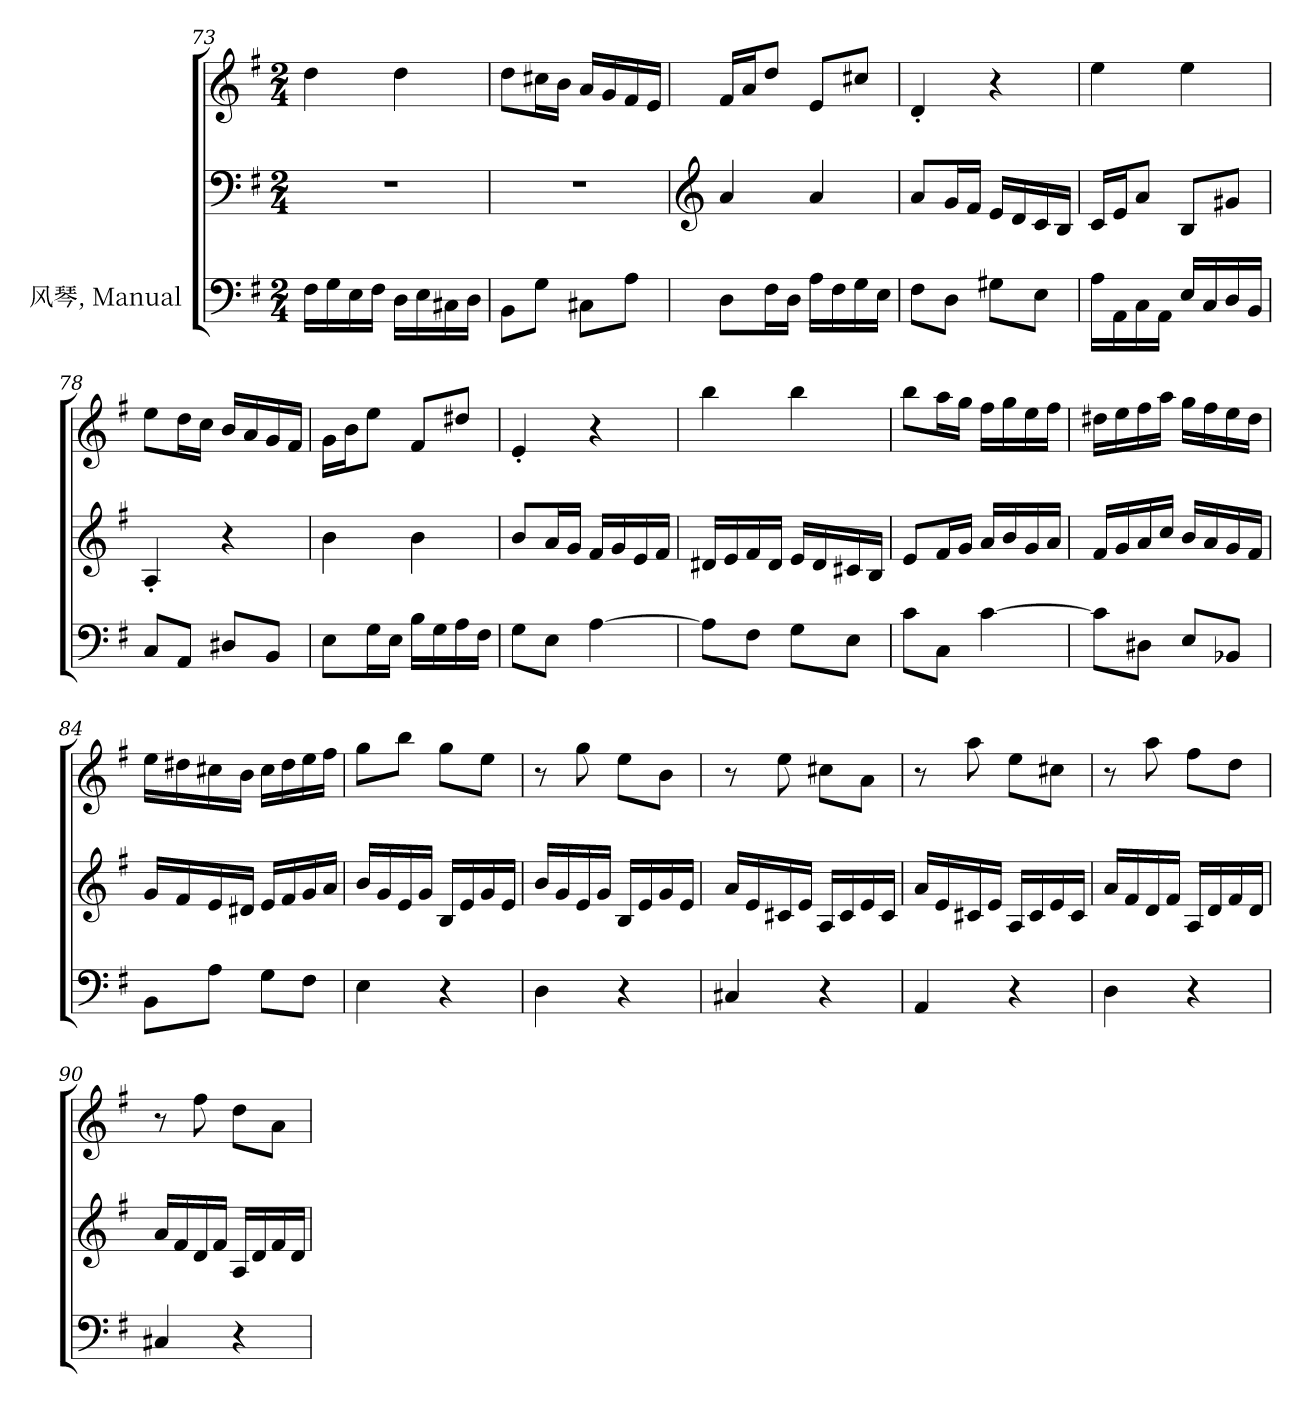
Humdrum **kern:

**kern	**kern	**kern
*part1	*part1	*part1
*staff3	*staff2	*staff1
*I"风琴, Manual	*	*
*clefF4	*clefF4	*clefG2
*k[f#]	*k[f#]	*k[f#]
*M2/4	*M2/4	*M2/4
=73	=73	=73
16F#\LL	2r	4dd\
16G\	.	.
16E\	.	.
16F#\JJ	.	.
16D\LL	.	4dd\
16E\	.	.
16C#X\	.	.
16D\JJ	.	.
!!LO:LB:g=z
=74	=74	=74
8BB\L	2r	8dd\L
8G\J	.	16cc#X\L
.	.	16b\JJ
8C#X\L	.	16a/LL
.	.	16g/
8A\J	.	16f#/
.	.	16e/JJ
=75	=75	=75
*	*clefG2	*
8D\L	4a/	16f#/LL
.	.	16a/J
16F#\L	.	8dd/J
16D\JJ	.	.
16A\LL	4a/	8e/L
16F#\	.	.
16G\	.	8cc#X/J
16E\JJ	.	.
=76	=76	=76
8F#\L	8a/L	4d'/
8D\J	16g/L	.
.	16f#/JJ	.
8G#X\L	16e/LL	4r
.	16d/	.
8E\J	16c/	.
.	16B/JJ	.
=77	=77	=77
16A\LL	16c/LL	4ee\
16AA\	16e/J	.
16C\	8a/J	.
16AA\JJ	.	.
16E/LL	8B/L	4ee\
16C/	.	.
16D/	8g#X/J	.
16BB/JJ	.	.
=78	=78	=78
8C/L	4A'/	8ee\L
8AA/J	.	16dd\L
.	.	16cc\JJ
8D#X/L	4r	16b/LL
.	.	16a/
8BB/J	.	16g/
.	.	16f#/JJ
!!LO:PB:g=z
=79	=79	=79
8E\L	4b\	16g\LL
.	.	16b\J
16G\L	.	8ee\J
16E\JJ	.	.
16B\LL	4b\	8f#/L
16G\	.	.
16A\	.	8dd#X/J
16F#\JJ	.	.
=80	=80	=80
8G\L	8b/L	4e'/
8E\J	16a/L	.
.	16g/JJ	.
[4A\	16f#/LL	4r
.	16g/	.
.	16e/	.
.	16f#/JJ	.
=81	=81	=81
8A\L]	16d#X/LL	4bb\
.	16e/	.
8F#\J	16f#/	.
.	16d#/JJ	.
8G\L	16e/LL	4bb\
.	16d#/	.
8E\J	16c#X/	.
.	16B/JJ	.
=82	=82	=82
8c\L	8e/L	8bb\L
8C\J	16f#/L	16aa\L
.	16g/JJ	16gg\JJ
[4c\	16a/LL	16ff#\LL
.	16b/	16gg\
.	16g/	16ee\
.	16a/JJ	16ff#\JJ
=83	=83	=83
8c\L]	16f#/LL	16dd#X\LL
.	16g/	16ee\
8D#X\J	16a/	16ff#\
.	16cc/JJ	16aa\JJ
8E/L	16b/LL	16gg\LL
.	16a/	16ff#\
8BB-X/J	16g/	16ee\
.	16f#/JJ	16dd#\JJ
!!LO:LB:g=z
=84	=84	=84
8BB\L	16g/LL	16ee\LL
.	16f#/	16dd#X\
8A\J	16e/	16cc#X\
.	16d#X/JJ	16b\JJ
8G\L	16e/LL	16cc#\LL
.	16f#/	16dd#\
8F#\J	16g/	16ee\
.	16a/JJ	16ff#\JJ
=85	=85	=85
4E\	16b/LL	8gg\L
.	16g/	.
.	16e/	8bb\J
.	16g/JJ	.
4r	16B/LL	8gg\L
.	16e/	.
.	16g/	8ee\J
.	16e/JJ	.
=86	=86	=86
4D\	16b/LL	8r
.	16g/	.
.	16e/	8gg\
.	16g/JJ	.
4r	16B/LL	8ee\L
.	16e/	.
.	16g/	8b\J
.	16e/JJ	.
=87	=87	=87
4C#X/	16a/LL	8r
.	16e/	.
.	16c#X/	8ee\
.	16e/JJ	.
4r	16A/LL	8cc#X\L
.	16c#/	.
.	16e/	8a\J
.	16c#/JJ	.
!!LO:LB:g=z
=88	=88	=88
4AA/	16a/LL	8r
.	16e/	.
.	16c#X/	8aa\
.	16e/JJ	.
4r	16A/LL	8ee\L
.	16c#/	.
.	16e/	8cc#X\J
.	16c#/JJ	.
=89	=89	=89
4D\	16a/LL	8r
.	16f#/	.
.	16d/	8aa\
.	16f#/JJ	.
4r	16A/LL	8ff#\L
.	16d/	.
.	16f#/	8dd\J
.	16d/JJ	.
=90	=90	=90
4C#X/	16a/LL	8r
.	16f#/	.
.	16d/	8ff#\
.	16f#/JJ	.
4r	16A/LL	8dd\L
.	16d/	.
.	16f#/	8a\J
.	16d/JJ	.
=	=	=
*-	*-	*-
